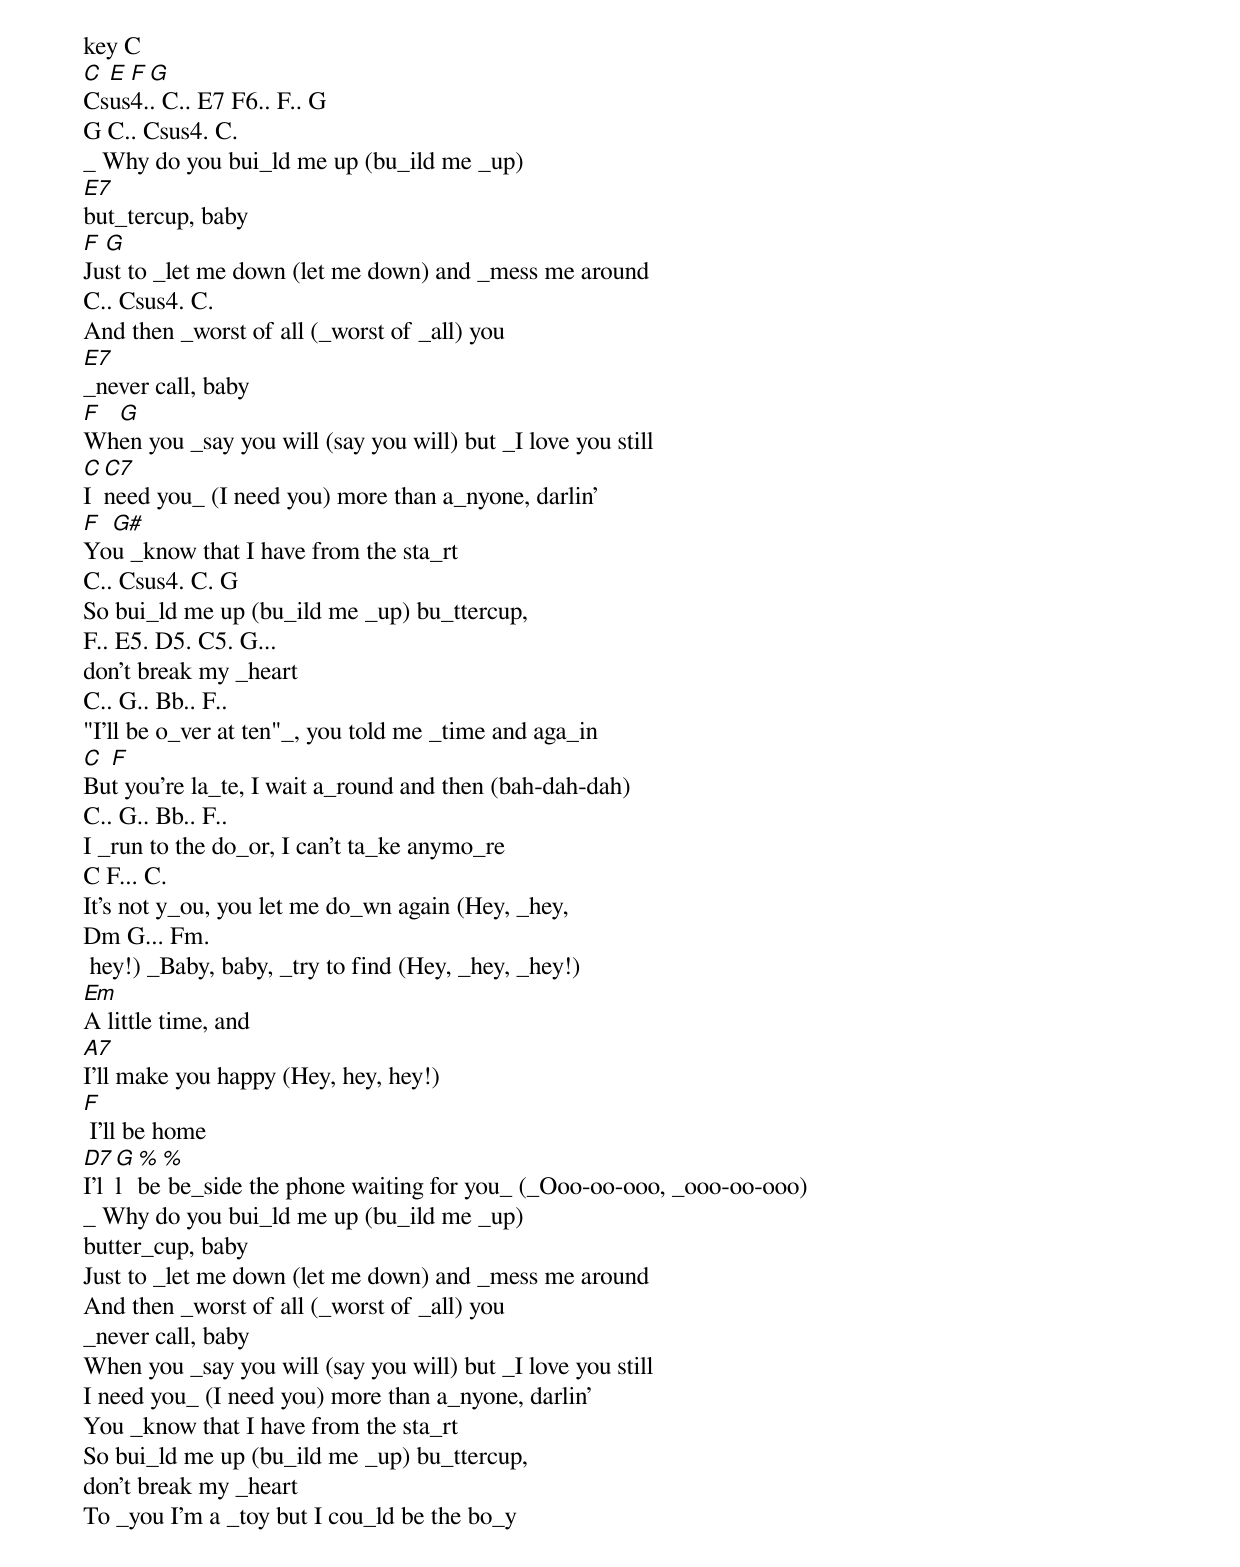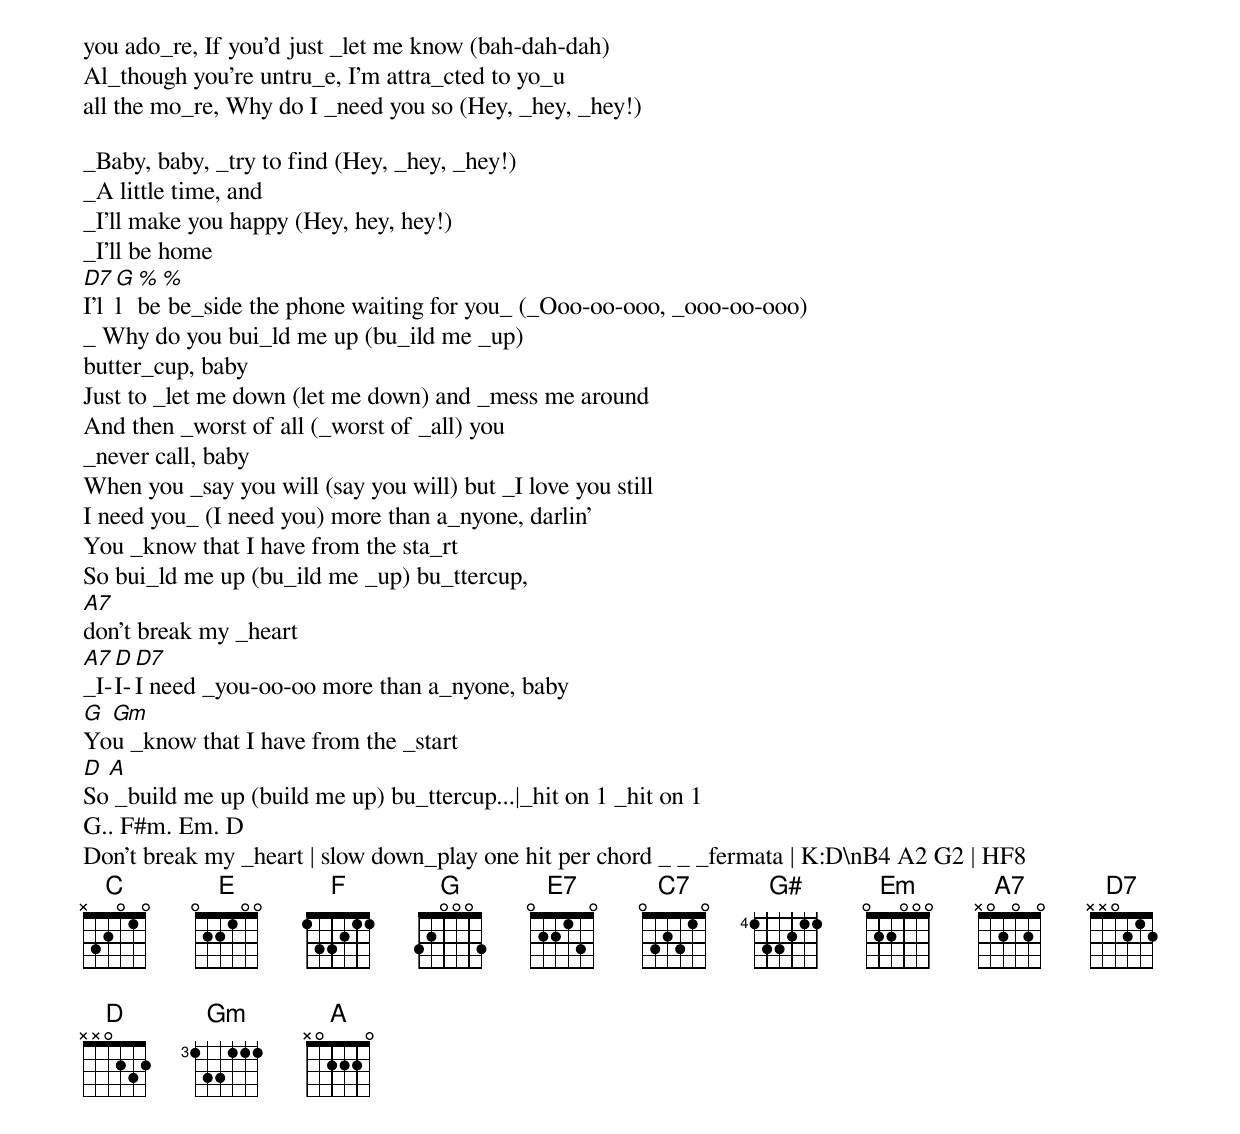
key C
C E F G
Csus4.. C.. E7 F6.. F.. G
G C.. Csus4. C.
_ Why do you bui_ld me up (bu_ild me _up)
E7
but_tercup, baby
F G
Just to _let me down (let me down) and _mess me around
C.. Csus4. C.
And then _worst of all (_worst of _all) you
E7
_never call, baby
F G
When you _say you will (say you will) but _I love you still
C C7
I need you_ (I need you) more than a_nyone, darlin'
F G#
You _know that I have from the sta_rt
C.. Csus4. C. G
So bui_ld me up (bu_ild me _up) bu_ttercup,
F.. E5. D5. C5. G...
don't break my _heart
C.. G.. Bb.. F..
"I'll be o_ver at ten"_, you told me _time and aga_in
C F
But you're la_te, I wait a_round and then (bah-dah-dah)
C.. G.. Bb.. F..
I _run to the do_or, I can't ta_ke anymo_re
C F... C.
It's not y_ou, you let me do_wn again (Hey, _hey,
Dm G... Fm.
 hey!) _Baby, baby, _try to find (Hey, _hey, _hey!)
Em
A little time, and
A7
I'll make you happy (Hey, hey, hey!)
F
 I'll be home
D7 G % %
I'll be be_side the phone waiting for you_ (_Ooo-oo-ooo, _ooo-oo-ooo)
_ Why do you bui_ld me up (bu_ild me _up)
butter_cup, baby
Just to _let me down (let me down) and _mess me around
And then _worst of all (_worst of _all) you
_never call, baby
When you _say you will (say you will) but _I love you still
I need you_ (I need you) more than a_nyone, darlin'
You _know that I have from the sta_rt
So bui_ld me up (bu_ild me _up) bu_ttercup,
don't break my _heart
To _you I'm a _toy but I cou_ld be the bo_y
you ado_re, If you'd just _let me know (bah-dah-dah)
Al_though you're untru_e, I'm attra_cted to yo_u
all the mo_re, Why do I _need you so (Hey, _hey, _hey!)

_Baby, baby, _try to find (Hey, _hey, _hey!)
_A little time, and
_I'll make you happy (Hey, hey, hey!)
_I'll be home
D7 G % %
I'll be be_side the phone waiting for you_ (_Ooo-oo-ooo, _ooo-oo-ooo)
_ Why do you bui_ld me up (bu_ild me _up)
butter_cup, baby
Just to _let me down (let me down) and _mess me around
And then _worst of all (_worst of _all) you
_never call, baby
When you _say you will (say you will) but _I love you still
I need you_ (I need you) more than a_nyone, darlin'
You _know that I have from the sta_rt
So bui_ld me up (bu_ild me _up) bu_ttercup,
A7
don't break my _heart
A7 D D7
_I-I-I need _you-oo-oo more than a_nyone, baby
G Gm
You _know that I have from the _start
D A
So _build me up (build me up) bu_ttercup...|_hit on 1 _hit on 1
G.. F#m. Em. D
Don't break my _heart | slow down_play one hit per chord _ _ _fermata | K:D\nB4 A2 G2 | HF8
